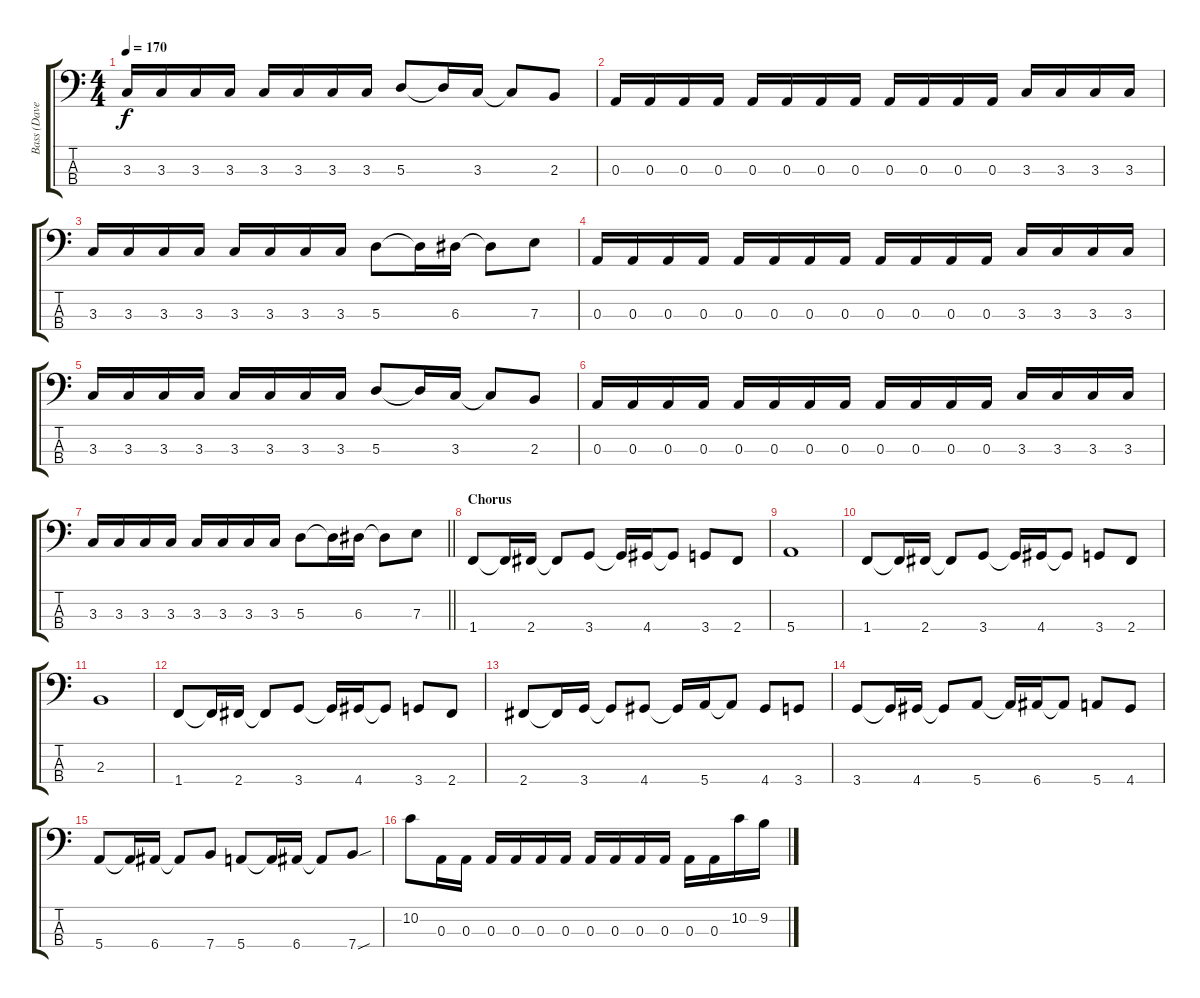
\track ("Bass (Dave Ellefson)" "Bass (Dave") {instrument electricguitarmuted}
\staff {score tabs}
\tuning (G2 D2 A1 E1) {hide}
\ts (4 4)
\tempo 170
\clef f4
\ks c
3.3.16{dy f} 3.3.16 3.3.16 3.3.16 3.3.16 3.3.16 3.3.16 3.3.16 5.3.8 5.3{t}.16 3.3.16 3.3{t}.8 2.3.8 |
0.3.16 0.3.16 0.3.16 0.3.16 0.3.16 0.3.16 0.3.16 0.3.16 0.3.16 0.3.16 0.3.16 0.3.16 3.3.16 3.3.16 3.3.16 3.3.16 |
3.3.16 3.3.16 3.3.16 3.3.16 3.3.16 3.3.16 3.3.16 3.3.16 5.3.8 5.3{t}.16 6.3.16 6.3{t}.8 7.3.8 |
0.3.16 0.3.16 0.3.16 0.3.16 0.3.16 0.3.16 0.3.16 0.3.16 0.3.16 0.3.16 0.3.16 0.3.16 3.3.16 3.3.16 3.3.16 3.3.16 |
3.3.16 3.3.16 3.3.16 3.3.16 3.3.16 3.3.16 3.3.16 3.3.16 5.3.8 5.3{t}.16 3.3.16 3.3{t}.8 2.3.8 |
0.3.16 0.3.16 0.3.16 0.3.16 0.3.16 0.3.16 0.3.16 0.3.16 0.3.16 0.3.16 0.3.16 0.3.16 3.3.16 3.3.16 3.3.16 3.3.16 |
\barLineRight lightlight
3.3.16 3.3.16 3.3.16 3.3.16 3.3.16 3.3.16 3.3.16 3.3.16 5.3.8 5.3{t}.16 6.3.16 6.3{t}.8 7.3.8 |
\section ("" "Chorus")
1.4.8 1.4{t}.16 2.4.16 2.4{t}.8 3.4.8 3.4{t}.16 4.4.16 4.4{t}.8 3.4.8 2.4.8 |
5.4.1 |
1.4.8 1.4{t}.16 2.4.16 2.4{t}.8 3.4.8 3.4{t}.16 4.4.16 4.4{t}.8 3.4.8 2.4.8 |
2.3.1 |
1.4.8 1.4{t}.16 2.4.16 2.4{t}.8 3.4.8 3.4{t}.16 4.4.16 4.4{t}.8 3.4.8 2.4.8 |
2.4.8 2.4{t}.16 3.4.16 3.4{t}.8 4.4.8 4.4{t}.16 5.4.16 5.4{t}.8 4.4.8 3.4.8 |
3.4.8 3.4{t}.16 4.4.16 4.4{t}.8 5.4.8 5.4{t}.16 6.4.16 6.4{t}.8 5.4.8 4.4.8 |
5.4.8 5.4{t}.16 6.4.16 6.4{t}.8 7.4.8 5.4.8 5.4{t}.16 6.4.16 6.4{t}.8 7.4{sou}.8 |
10.2.8 0.3.16 0.3.16 0.3.16 0.3.16 0.3.16 0.3.16 0.3.16 0.3.16 0.3.16 0.3.16 0.3.16 0.3.16 10.2.16 9.2.16
